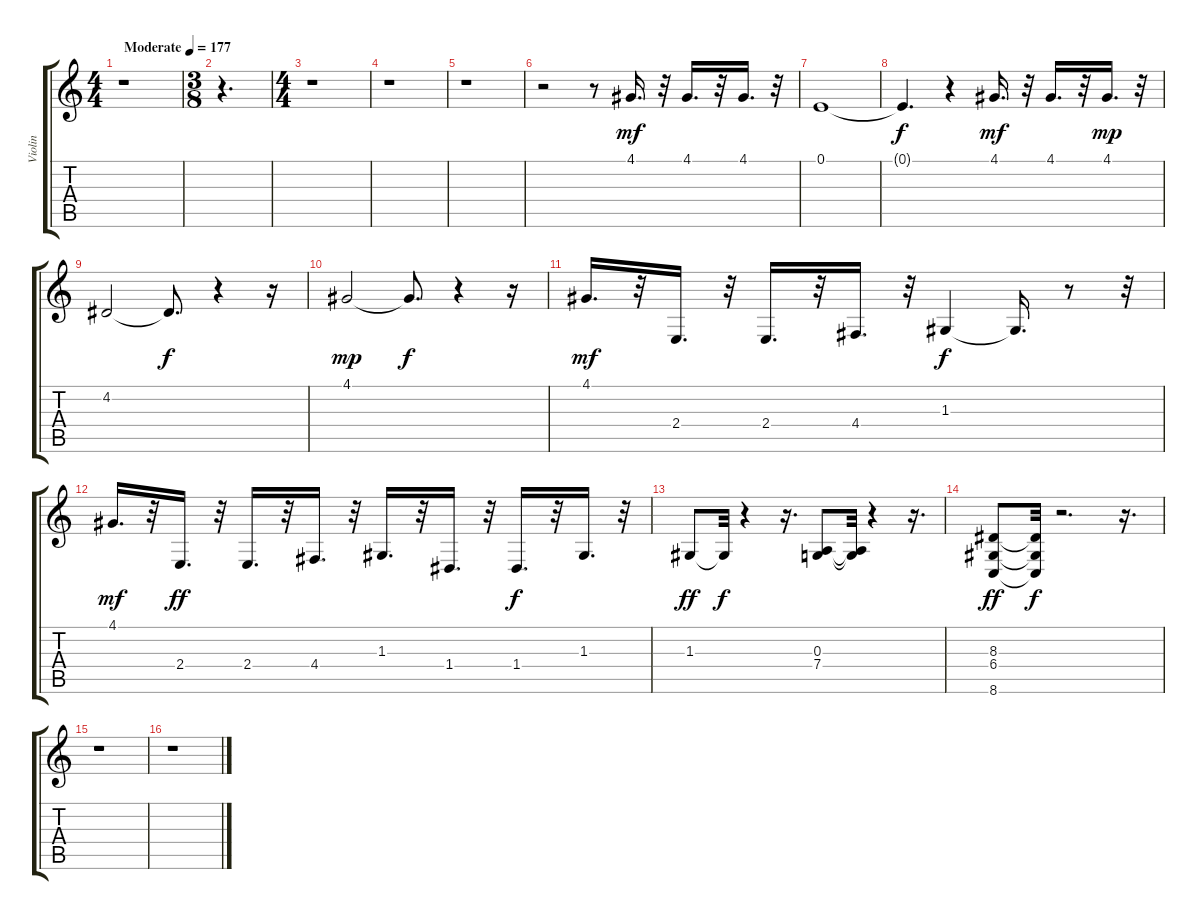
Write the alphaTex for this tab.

\track ("Violin" "Violin") {instrument violin}
\staff {score tabs}
\tuning (E4 B3 G3 D3 A2 E2) {hide}
\ts (4 4)
\tempo (177 "Moderate")
\clef g2
\ks c
r.1{dy mf instrument violin} |
\ts (3 8)
r.4{d} |
\ts (4 4)
r.1 |
r.1 |
r.1 |
r.2 r.8 4.1.16{d} r.32 4.1.16{d} r.32 4.1.16{d} r.32 |
0.1.1 |
0.1{t}.4{d dy f} r.4 4.1.16{d dy mf} r.32 4.1.16{d} r.32 4.1.16{d dy mp} r.32 |
4.2.2 4.2{t}.8{d dy f} r.4 r.16 |
4.1.2{dy mp} 4.1{t}.8{d dy f} r.4 r.16 |
4.1.16{d dy mf} r.32 2.4.16{d} r.32 2.4.16{d} r.32 4.4.16{d} r.32 1.3.4{dy f} 1.3{t}.16{d} r.8 r.32 |
4.1.16{d dy mf} r.32 2.4.16{d dy ff} r.32 2.4.16{d} r.32 4.4.16{d} r.32 1.3.16{d} r.32 1.4.16{d} r.32 1.4.16{d dy f} r.32 1.3.16{d} r.32 |
1.3.8{dy ff} 1.3{t}.32{dy f} r.4 r.16{d} (0.3 7.4).8 (0.3{t} 7.4{t}).32 r.4 r.16{d} |
(8.3 6.4 8.6).8{dy ff} (8.3{t} 6.4{t} 8.6{t}).32{dy f} r.2{d} r.16{d} |
r.1 |
r.1
